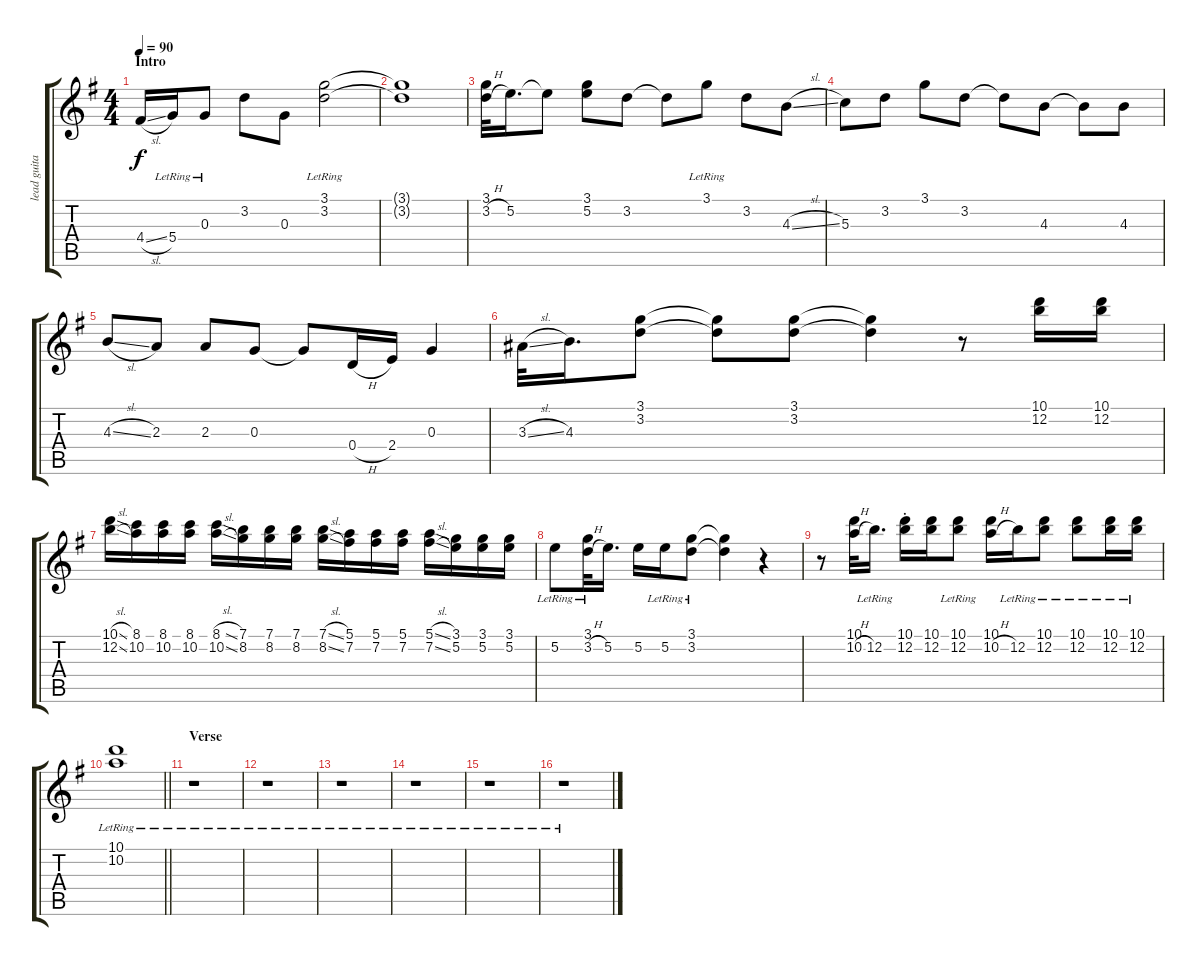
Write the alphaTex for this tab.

\track ("lead guitar center" "lead guita") {instrument overdrivenguitar}
\staff {score tabs}
\tuning (E4 B3 G3 D3 A2 E2) {hide}
\ts (4 4)
\section ("" "Intro")
\tempo 90
\clef g2
\ks g
4.4{sl}.16{dy f instrument electricguitarjazz} 5.4{lr}.16 0.3{lr}.8 3.2.8 0.3.8 (3.1{lr} 3.2).2 |
(3.1{t} 3.2{t}).1 |
(3.1 3.2{h}).32{instrument overdrivenguitar} 5.2.16{d} 5.2{t}.8 (3.1 5.2).8 3.2.8 3.2{t}.8 3.1{lr}.8 3.2.8 4.3{sl}.8 |
5.3.8 3.2.8 3.1.8 3.2.8 3.2{t}.8 4.3.8 4.3{t}.8 4.3.8 |
4.3{sl}.8 2.3.8 2.3.8 0.3.8 0.3{t}.8 0.4{h}.16 2.4.16 0.3.4 |
3.3{sl}.32 4.3.16{d} (3.1 3.2).8 (3.1{t} 3.2{t}).8 (3.1 3.2).8 (3.1{t} 3.2{t}).4 r.8 (10.1 12.2).16 (10.1 12.2).16 |
(10.1{sl} 12.2{sl}).16 (8.1 10.2).16 (8.1 10.2).16 (8.1 10.2).16 (8.1{sl} 10.2{sl}).16 (7.1 8.2).16 (7.1 8.2).16 (7.1 8.2).16 (7.1{sl} 8.2{sl}).16 (5.1 7.2).16 (5.1 7.2).16 (5.1 7.2).16 (5.1{sl} 7.2{sl}).16 (3.1 5.2).16 (3.1 5.2).16 (3.1 5.2).16 |
5.2{lr}.8 (3.1{lr} 3.2{h lr}).32 5.2.16{d} 5.2.16 5.2{lr}.16 (3.1{lr} 3.2{lr}).8 (3.1{t} 3.2{t}).4 r.4 |
r.8 (10.1 10.2{h}).32 12.2{lr}.16{d} (10.1{st} 12.2{st}).16 (10.1 12.2).16 (10.1{lr} 12.2{lr}).8 (10.1 10.2{h}).16 12.2{lr}.16 (10.1{lr} 12.2{lr}).8 (10.1{lr} 12.2{lr}).8 (10.1{lr} 12.2{lr}).16 (10.1{lr} 12.2{lr}).16 |
\barLineRight lightlight
(10.1{lr} 10.2{lr}).1 |
\section ("" "Verse")
r.1 |
r.1 |
r.1 |
r.1 |
r.1 |
r.1
